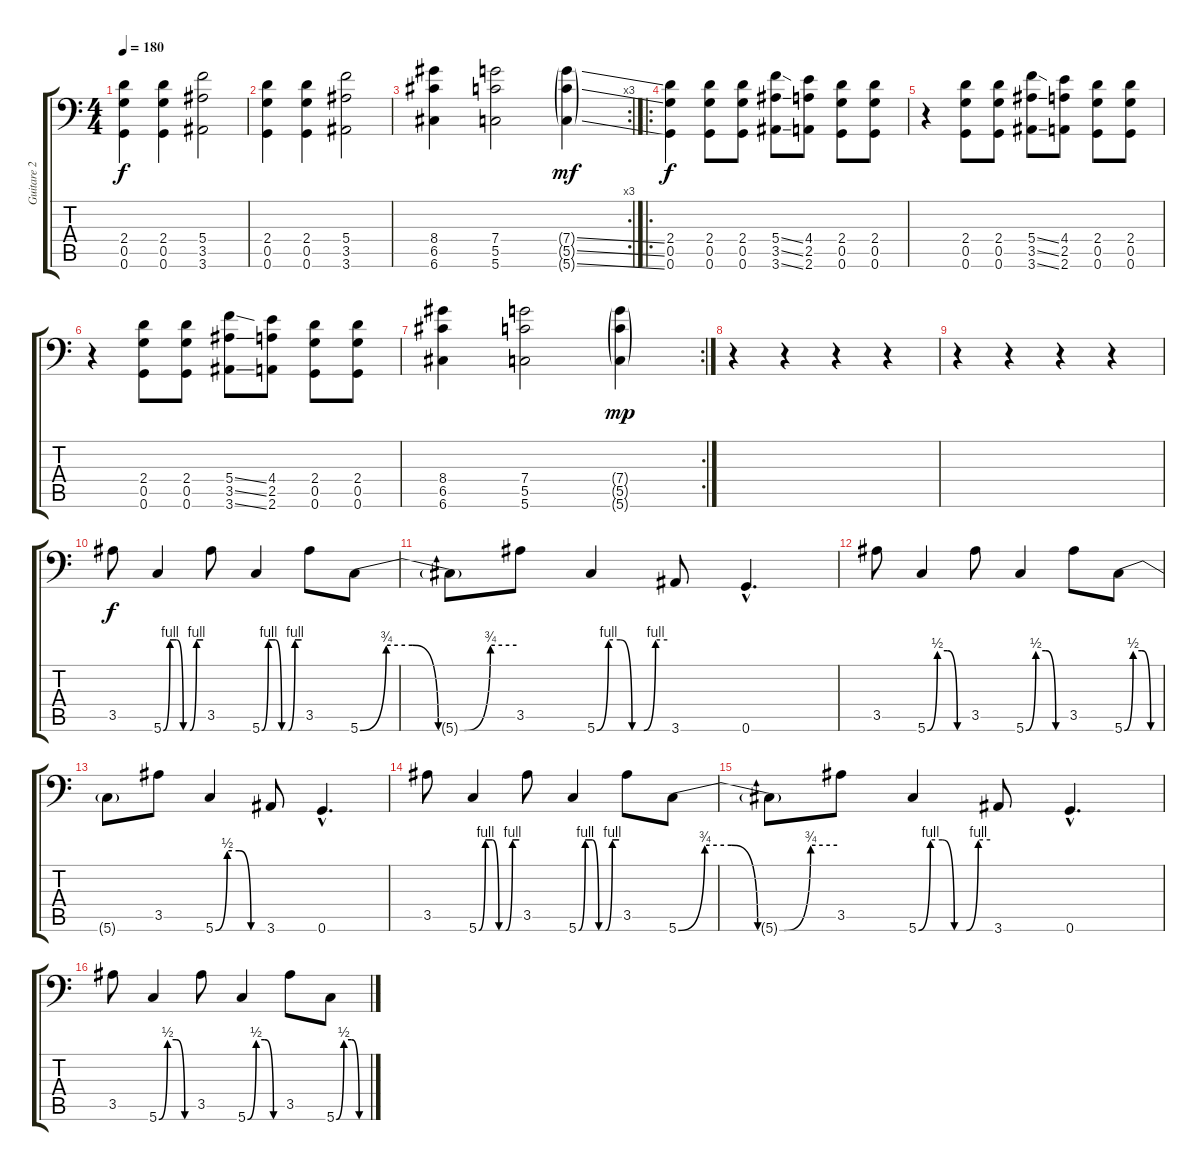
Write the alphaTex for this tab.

\track ("Guitare 2" "Guitare 2") {instrument overdrivenguitar}
\staff {score tabs}
\tuning (D4 A3 F3 C3 G2 G1) {hide}
\ts (4 4)
\tempo 180
\clef f4
\ks c
(2.4 0.5 0.6).4{dy f} (2.4 0.5 0.6).4 (5.4 3.5 3.6).2 |
(2.4 0.5 0.6).4 (2.4 0.5 0.6).4 (5.4 3.5 3.6).2 |
\rc 3
(8.4 6.5 6.6).4 (7.4 5.5 5.6).2 (7.4{ss g} 5.5{ss g} 5.6{ss g}).4{dy mf} |
\ro
(2.4 0.5 0.6).4{dy f} (2.4 0.5 0.6).8 (2.4 0.5 0.6).8 (5.4{ss} 3.5{ss} 3.6{ss}).8 (4.4 2.5 2.6).8 (2.4 0.5 0.6).8 (2.4 0.5 0.6).8 |
r.4 (2.4 0.5 0.6).8 (2.4 0.5 0.6).8 (5.4{ss} 3.5{ss} 3.6{ss}).8 (4.4 2.5 2.6).8 (2.4 0.5 0.6).8 (2.4 0.5 0.6).8 |
r.4 (2.4 0.5 0.6).8 (2.4 0.5 0.6).8 (5.4{ss} 3.5{ss} 3.6{ss}).8 (4.4 2.5 2.6).8 (2.4 0.5 0.6).8 (2.4 0.5 0.6).8 |
\rc 2
(8.4 6.5 6.6).4 (7.4 5.5 5.6).2 (7.4{g} 5.5{g} 5.6{g}).4{dy mp} |
r.4 r.4 r.4 r.4 |
r.4 r.4 r.4 r.4 |
3.5.8{dy f} 5.6{be (custom 0 0 10 4 20 4 30 0 40 0 50 4 60 4)}.4 3.5.8 5.6{be (custom 0 0 10 4 20 4 30 0 40 0 50 4 60 4)}.4 3.5.8 5.6{be (custom 0 0 10 3 20 3 30 0 40 0 50 3 60 3)}.8 |
5.6{t}.8 3.5.8 5.6{be (custom 0 0 10 4 20 4 30 0 40 0 50 4 60 4)}.4 3.6.8 0.6{hac}.4{d} |
3.5.8 5.6{be (custom 0 0 15 2 30 2 45 0 60 0)}.4 3.5.8 5.6{be (custom 0 0 15 2 30 2 45 0 60 0)}.4 3.5.8 5.6{be (custom 0 0 15 2 30 2 45 0 60 0)}.8 |
5.6{t}.8 3.5.8 5.6{be (custom 0 0 15 2 30 2 45 0 60 0)}.4 3.6.8 0.6{hac}.4{d} |
3.5.8 5.6{be (custom 0 0 10 4 20 4 30 0 40 0 50 4 60 4)}.4 3.5.8 5.6{be (custom 0 0 10 4 20 4 30 0 40 0 50 4 60 4)}.4 3.5.8 5.6{be (custom 0 0 10 3 20 3 30 0 40 0 50 3 60 3)}.8 |
5.6{t}.8 3.5.8 5.6{be (custom 0 0 10 4 20 4 30 0 40 0 50 4 60 4)}.4 3.6.8 0.6{hac}.4{d} |
3.5.8{volume 9} 5.6{be (custom 0 0 15 2 30 2 45 0 60 0)}.4 3.5.8 5.6{be (custom 0 0 15 2 30 2 45 0 60 0)}.4 3.5.8 5.6{be (custom 0 0 15 2 30 2 45 0 60 0)}.8
